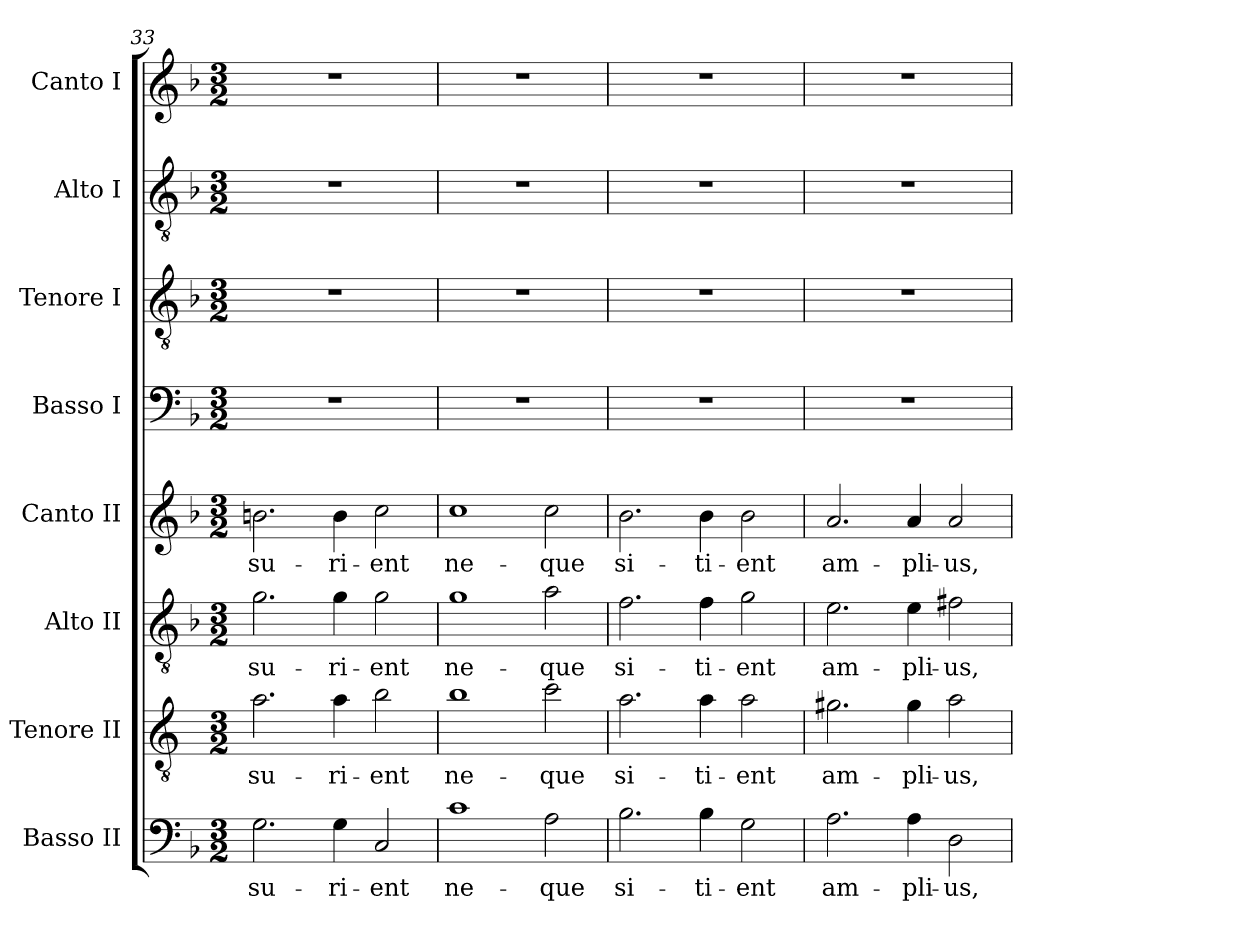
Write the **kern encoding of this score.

**kern	**text	**kern	**text	**kern	**text	**kern	**text	**kern	**kern	**kern	**kern
*part8	*part8	*part7	*part7	*part6	*part6	*part5	*part5	*part4	*part3	*part2	*part1
*staff8	*staff8	*staff7	*staff7	*staff6	*staff6	*staff5	*staff5	*staff4	*staff3	*staff2	*staff1
*I"Basso II	*	*I"Tenore II	*	*I"Alto II	*	*I"Canto II	*	*I"Basso I	*I"Tenore I	*I"Alto I	*I"Canto I
*clefF4	*	*clefGv2	*	*clefGv2	*	*clefG2	*	*clefF4	*clefGv2	*clefGv2	*clefG2
*	*	*ITrd4c7	*	*	*	*	*	*	*	*	*
*k[b-]	*	*k[b-]	*	*k[b-]	*	*k[b-]	*	*k[b-]	*k[b-]	*k[b-]	*k[b-]
*d:	*	*d:	*	*d:	*	*d:	*	*d:	*d:	*d:	*d:
*M3/2	*	*M3/2	*	*M3/2	*	*M3/2	*	*M3/2	*M3/2	*M3/2	*M3/2
=33	=33	=33	=33	=33	=33	=33	=33	=33	=33	=33	=33
!	!LO:LY:b	!	!LO:LY:b	!	!LO:LY:b	!	!LO:LY:b	!	!	!	!
2.G\	-su-	2.d\	-su-	2.g\	-su-	2.bn\	-su-	1.r	1.r	1.r	1.r
!	!LO:LY:b	!	!LO:LY:b	!	!LO:LY:b	!	!LO:LY:b	!	!	!	!
4G\	-ri-	4d\	-ri-	4g\	-ri-	4b\	-ri-	.	.	.	.
!	!LO:LY:b	!	!LO:LY:b	!	!LO:LY:b	!	!LO:LY:b	!	!	!	!
2C/	-ent	2e\	-ent	2g\	-ent	2cc\	-ent	.	.	.	.
=34	=34	=34	=34	=34	=34	=34	=34	=34	=34	=34	=34
!	!LO:LY:b	!	!LO:LY:b	!	!LO:LY:b	!	!LO:LY:b	!	!	!	!
1c	ne-	1e	ne-	1g	ne-	1cc	ne-	1.r	1.r	1.r	1.r
!	!LO:LY:b	!	!LO:LY:b	!	!LO:LY:b	!	!LO:LY:b	!	!	!	!
2A\	-que	2f\	-que	2a\	-que	2cc\	-que	.	.	.	.
=35	=35	=35	=35	=35	=35	=35	=35	=35	=35	=35	=35
!	!LO:LY:b	!	!LO:LY:b	!	!LO:LY:b	!	!LO:LY:b	!	!	!	!
2.B-\	si-	2.d\	si-	2.f\	si-	2.b-\	si-	1.r	1.r	1.r	1.r
!	!LO:LY:b	!	!LO:LY:b	!	!LO:LY:b	!	!LO:LY:b	!	!	!	!
4B-\	-ti-	4d\	-ti-	4f\	-ti-	4b-\	-ti-	.	.	.	.
!	!LO:LY:b	!	!LO:LY:b	!	!LO:LY:b	!	!LO:LY:b	!	!	!	!
2G\	-ent	2d\	-ent	2g\	-ent	2b-\	-ent	.	.	.	.
=36	=36	=36	=36	=36	=36	=36	=36	=36	=36	=36	=36
!	!LO:LY:b	!	!LO:LY:b	!	!LO:LY:b	!	!LO:LY:b	!	!	!	!
2.A\	am-	2.c#X\	am-	2.e\	am-	2.a/	am-	1.r	1.r	1.r	1.r
!	!LO:LY:b	!	!LO:LY:b	!	!LO:LY:b	!	!LO:LY:b	!	!	!	!
4A\	-pli-	4c#\	-pli-	4e\	-pli-	4a/	-pli-	.	.	.	.
!	!LO:LY:b	!	!LO:LY:b	!	!LO:LY:b	!	!LO:LY:b	!	!	!	!
2D\	-us,	2d\	-us,	2f#X\	-us,	2a/	-us,	.	.	.	.
=	=	=	=	=	=	=	=	=	=	=	=
*-	*-	*-	*-	*-	*-	*-	*-	*-	*-	*-	*-
